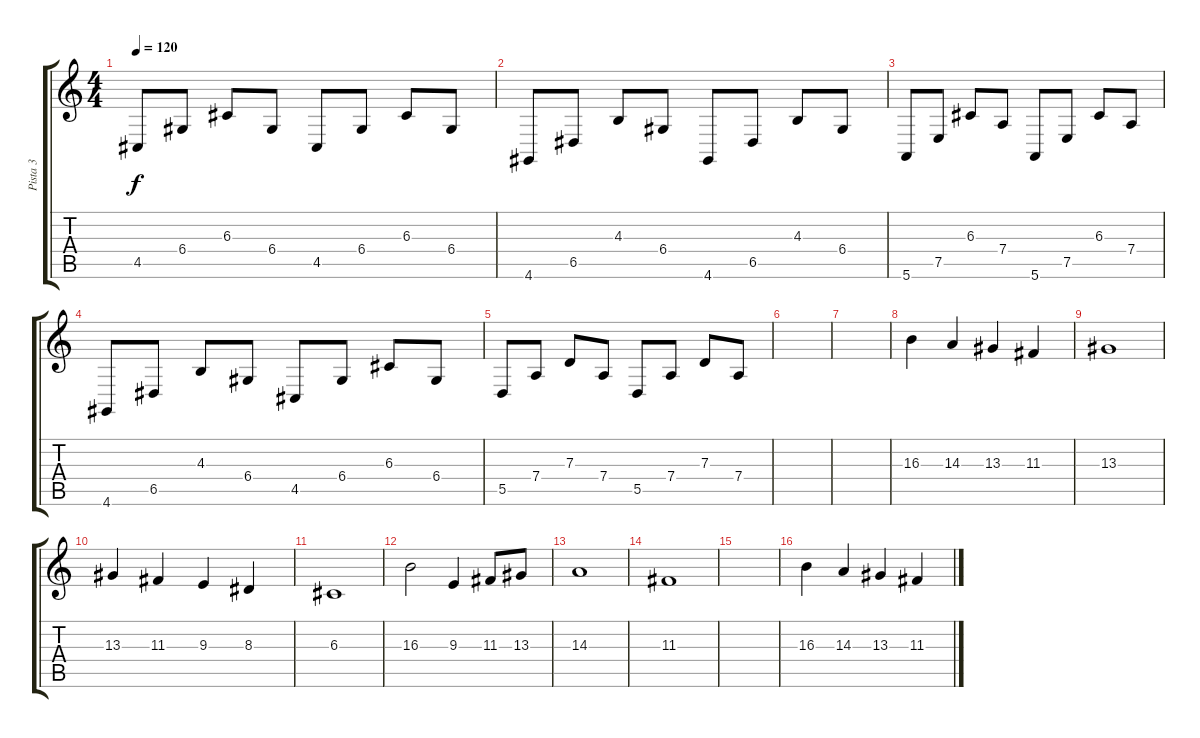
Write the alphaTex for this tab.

\track ("Pista 3" "Pista 3") {instrument acousticgrandpiano}
\staff {score tabs}
\tuning (E4 B3 G3 D3 A2 E2) {hide}
\ts (4 4)
\tempo 120
\clef g2
\ks c
4.5.8{dy f} 6.4.8 6.3.8 6.4.8 4.5.8 6.4.8 6.3.8 6.4.8 |
4.6.8 6.5.8 4.3.8 6.4.8 4.6.8 6.5.8 4.3.8 6.4.8 |
5.6.8 7.5.8 6.3.8 7.4.8 5.6.8 7.5.8 6.3.8 7.4.8 |
4.6.8 6.5.8 4.3.8 6.4.8 4.5.8 6.4.8 6.3.8 6.4.8 |
5.5.8 7.4.8 7.3.8 7.4.8 5.5.8 7.4.8 7.3.8 7.4.8 |
|
|
16.3.4 14.3.4 13.3.4 11.3.4 |
13.3.1 |
13.3.4 11.3.4 9.3.4 8.3.4 |
6.3.1 |
16.3.2 9.3.4 11.3.8 13.3.8 |
14.3.1 |
11.3.1 |
|
16.3.4 14.3.4 13.3.4 11.3.4
